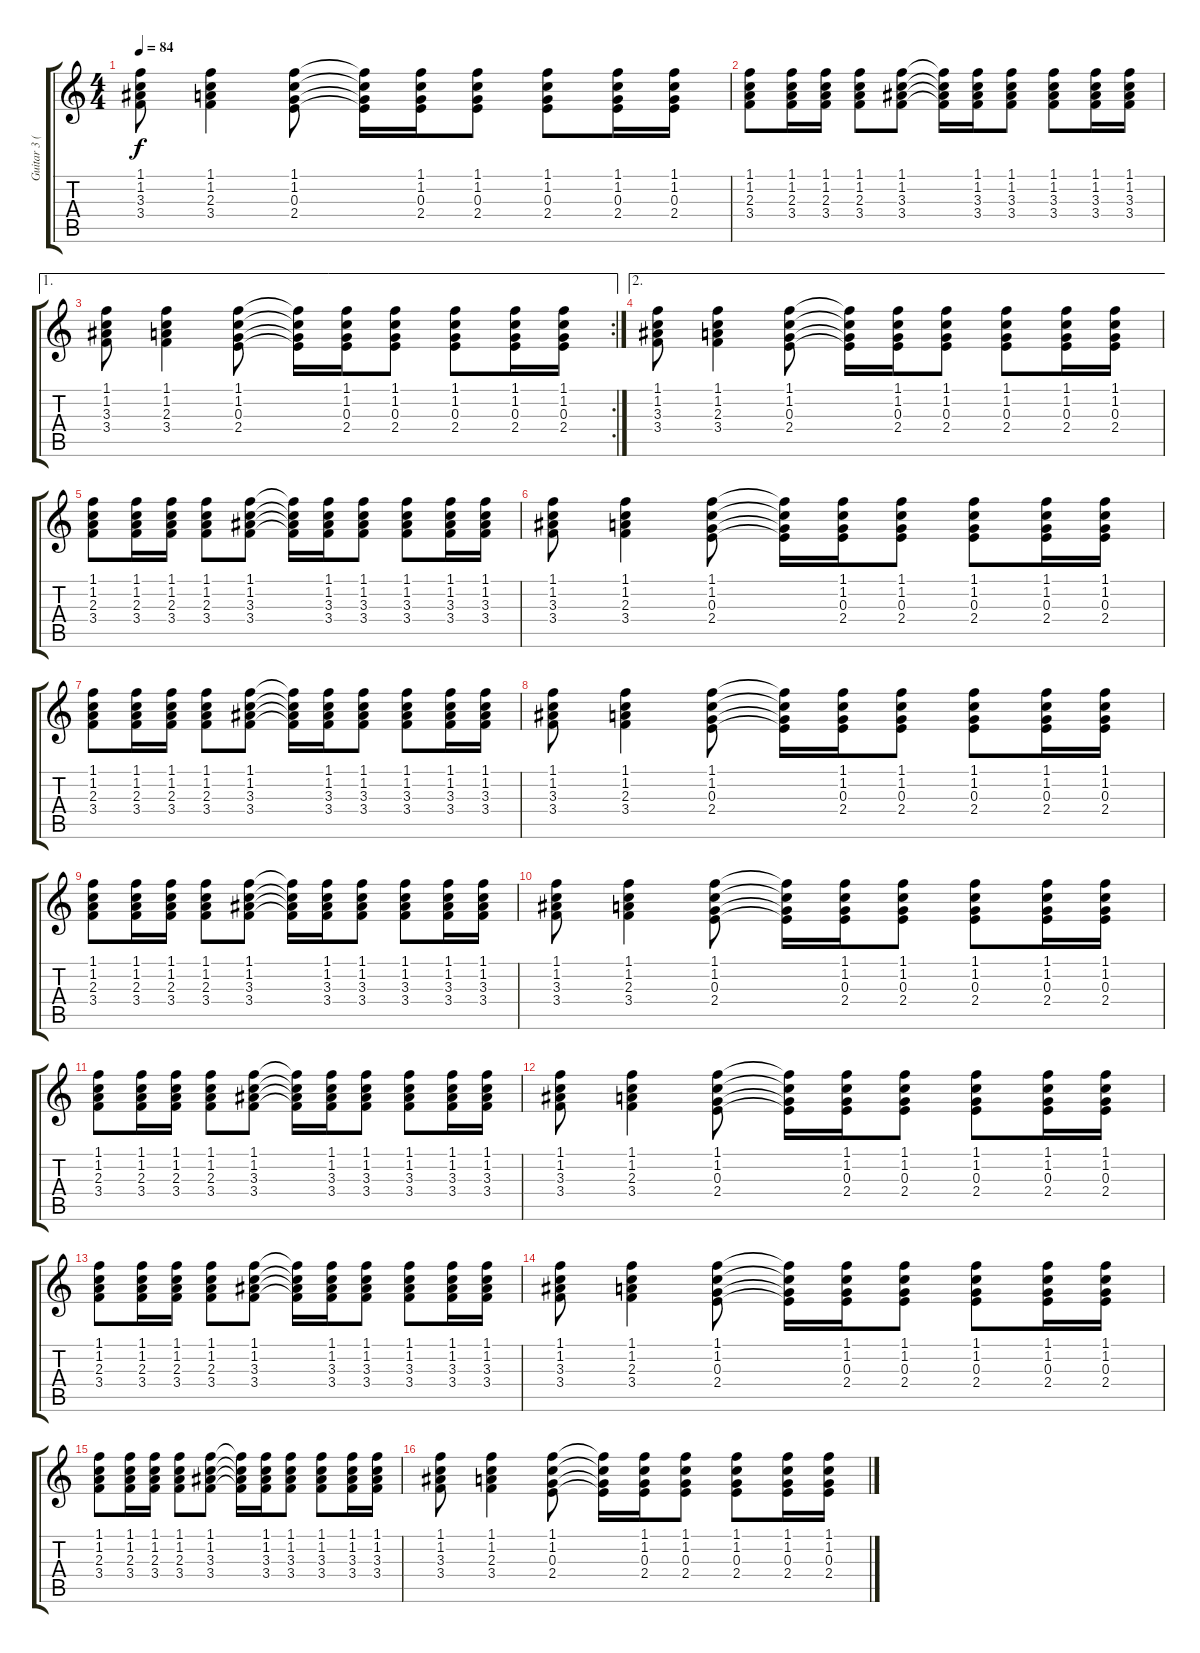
\track ("Guitar 3 (Strumming)" "Guitar 3 (") {instrument acousticguitarnylon}
\staff {score tabs}
\tuning (E4 B3 G3 D3 A2 E2) {hide}
\ts (4 4)
\tempo 84
\clef g2
\ks c
(1.1 1.2 3.3 3.4).8{dy f} (1.1 1.2 2.3 3.4).4 (1.1 1.2 0.3 2.4).8 (1.1{t} 1.2{t} 0.3{t} 2.4{t}).16 (1.1 1.2 0.3 2.4).16 (1.1 1.2 0.3 2.4).8 (1.1 1.2 0.3 2.4).8 (1.1 1.2 0.3 2.4).16 (1.1 1.2 0.3 2.4).16 |
(1.1 1.2 2.3 3.4).8 (1.1 1.2 2.3 3.4).16 (1.1 1.2 2.3 3.4).16 (1.1 1.2 2.3 3.4).8 (1.1 1.2 3.3 3.4).8 (1.1{t} 1.2{t} 3.3{t} 3.4{t}).16 (1.1 1.2 3.3 3.4).16 (1.1 1.2 3.3 3.4).8 (1.1 1.2 3.3 3.4).8 (1.1 1.2 3.3 3.4).16 (1.1 1.2 3.3 3.4).16 |
\ae 1
\rc 2
(1.1 1.2 3.3 3.4).8 (1.1 1.2 2.3 3.4).4 (1.1 1.2 0.3 2.4).8 (1.1{t} 1.2{t} 0.3{t} 2.4{t}).16 (1.1 1.2 0.3 2.4).16 (1.1 1.2 0.3 2.4).8 (1.1 1.2 0.3 2.4).8 (1.1 1.2 0.3 2.4).16 (1.1 1.2 0.3 2.4).16 |
\ae 2
(1.1 1.2 3.3 3.4).8 (1.1 1.2 2.3 3.4).4 (1.1 1.2 0.3 2.4).8 (1.1{t} 1.2{t} 0.3{t} 2.4{t}).16 (1.1 1.2 0.3 2.4).16 (1.1 1.2 0.3 2.4).8 (1.1 1.2 0.3 2.4).8 (1.1 1.2 0.3 2.4).16 (1.1 1.2 0.3 2.4).16 |
(1.1 1.2 2.3 3.4).8 (1.1 1.2 2.3 3.4).16 (1.1 1.2 2.3 3.4).16 (1.1 1.2 2.3 3.4).8 (1.1 1.2 3.3 3.4).8 (1.1{t} 1.2{t} 3.3{t} 3.4{t}).16 (1.1 1.2 3.3 3.4).16 (1.1 1.2 3.3 3.4).8 (1.1 1.2 3.3 3.4).8 (1.1 1.2 3.3 3.4).16 (1.1 1.2 3.3 3.4).16 |
(1.1 1.2 3.3 3.4).8 (1.1 1.2 2.3 3.4).4 (1.1 1.2 0.3 2.4).8 (1.1{t} 1.2{t} 0.3{t} 2.4{t}).16 (1.1 1.2 0.3 2.4).16 (1.1 1.2 0.3 2.4).8 (1.1 1.2 0.3 2.4).8 (1.1 1.2 0.3 2.4).16 (1.1 1.2 0.3 2.4).16 |
(1.1 1.2 2.3 3.4).8 (1.1 1.2 2.3 3.4).16 (1.1 1.2 2.3 3.4).16 (1.1 1.2 2.3 3.4).8 (1.1 1.2 3.3 3.4).8 (1.1{t} 1.2{t} 3.3{t} 3.4{t}).16 (1.1 1.2 3.3 3.4).16 (1.1 1.2 3.3 3.4).8 (1.1 1.2 3.3 3.4).8 (1.1 1.2 3.3 3.4).16 (1.1 1.2 3.3 3.4).16 |
(1.1 1.2 3.3 3.4).8 (1.1 1.2 2.3 3.4).4 (1.1 1.2 0.3 2.4).8 (1.1{t} 1.2{t} 0.3{t} 2.4{t}).16 (1.1 1.2 0.3 2.4).16 (1.1 1.2 0.3 2.4).8 (1.1 1.2 0.3 2.4).8 (1.1 1.2 0.3 2.4).16 (1.1 1.2 0.3 2.4).16 |
(1.1 1.2 2.3 3.4).8 (1.1 1.2 2.3 3.4).16 (1.1 1.2 2.3 3.4).16 (1.1 1.2 2.3 3.4).8 (1.1 1.2 3.3 3.4).8 (1.1{t} 1.2{t} 3.3{t} 3.4{t}).16 (1.1 1.2 3.3 3.4).16 (1.1 1.2 3.3 3.4).8 (1.1 1.2 3.3 3.4).8 (1.1 1.2 3.3 3.4).16 (1.1 1.2 3.3 3.4).16 |
(1.1 1.2 3.3 3.4).8 (1.1 1.2 2.3 3.4).4 (1.1 1.2 0.3 2.4).8 (1.1{t} 1.2{t} 0.3{t} 2.4{t}).16 (1.1 1.2 0.3 2.4).16 (1.1 1.2 0.3 2.4).8 (1.1 1.2 0.3 2.4).8 (1.1 1.2 0.3 2.4).16 (1.1 1.2 0.3 2.4).16 |
(1.1 1.2 2.3 3.4).8 (1.1 1.2 2.3 3.4).16 (1.1 1.2 2.3 3.4).16 (1.1 1.2 2.3 3.4).8 (1.1 1.2 3.3 3.4).8 (1.1{t} 1.2{t} 3.3{t} 3.4{t}).16 (1.1 1.2 3.3 3.4).16 (1.1 1.2 3.3 3.4).8 (1.1 1.2 3.3 3.4).8 (1.1 1.2 3.3 3.4).16 (1.1 1.2 3.3 3.4).16 |
(1.1 1.2 3.3 3.4).8 (1.1 1.2 2.3 3.4).4 (1.1 1.2 0.3 2.4).8 (1.1{t} 1.2{t} 0.3{t} 2.4{t}).16 (1.1 1.2 0.3 2.4).16 (1.1 1.2 0.3 2.4).8 (1.1 1.2 0.3 2.4).8 (1.1 1.2 0.3 2.4).16 (1.1 1.2 0.3 2.4).16 |
(1.1 1.2 2.3 3.4).8 (1.1 1.2 2.3 3.4).16 (1.1 1.2 2.3 3.4).16 (1.1 1.2 2.3 3.4).8 (1.1 1.2 3.3 3.4).8 (1.1{t} 1.2{t} 3.3{t} 3.4{t}).16 (1.1 1.2 3.3 3.4).16 (1.1 1.2 3.3 3.4).8 (1.1 1.2 3.3 3.4).8 (1.1 1.2 3.3 3.4).16 (1.1 1.2 3.3 3.4).16 |
(1.1 1.2 3.3 3.4).8 (1.1 1.2 2.3 3.4).4 (1.1 1.2 0.3 2.4).8 (1.1{t} 1.2{t} 0.3{t} 2.4{t}).16 (1.1 1.2 0.3 2.4).16 (1.1 1.2 0.3 2.4).8 (1.1 1.2 0.3 2.4).8 (1.1 1.2 0.3 2.4).16 (1.1 1.2 0.3 2.4).16 |
(1.1 1.2 2.3 3.4).8 (1.1 1.2 2.3 3.4).16 (1.1 1.2 2.3 3.4).16 (1.1 1.2 2.3 3.4).8 (1.1 1.2 3.3 3.4).8 (1.1{t} 1.2{t} 3.3{t} 3.4{t}).16 (1.1 1.2 3.3 3.4).16 (1.1 1.2 3.3 3.4).8 (1.1 1.2 3.3 3.4).8 (1.1 1.2 3.3 3.4).16 (1.1 1.2 3.3 3.4).16 |
(1.1 1.2 3.3 3.4).8 (1.1 1.2 2.3 3.4).4 (1.1 1.2 0.3 2.4).8 (1.1{t} 1.2{t} 0.3{t} 2.4{t}).16 (1.1 1.2 0.3 2.4).16 (1.1 1.2 0.3 2.4).8 (1.1 1.2 0.3 2.4).8 (1.1 1.2 0.3 2.4).16 (1.1 1.2 0.3 2.4).16
